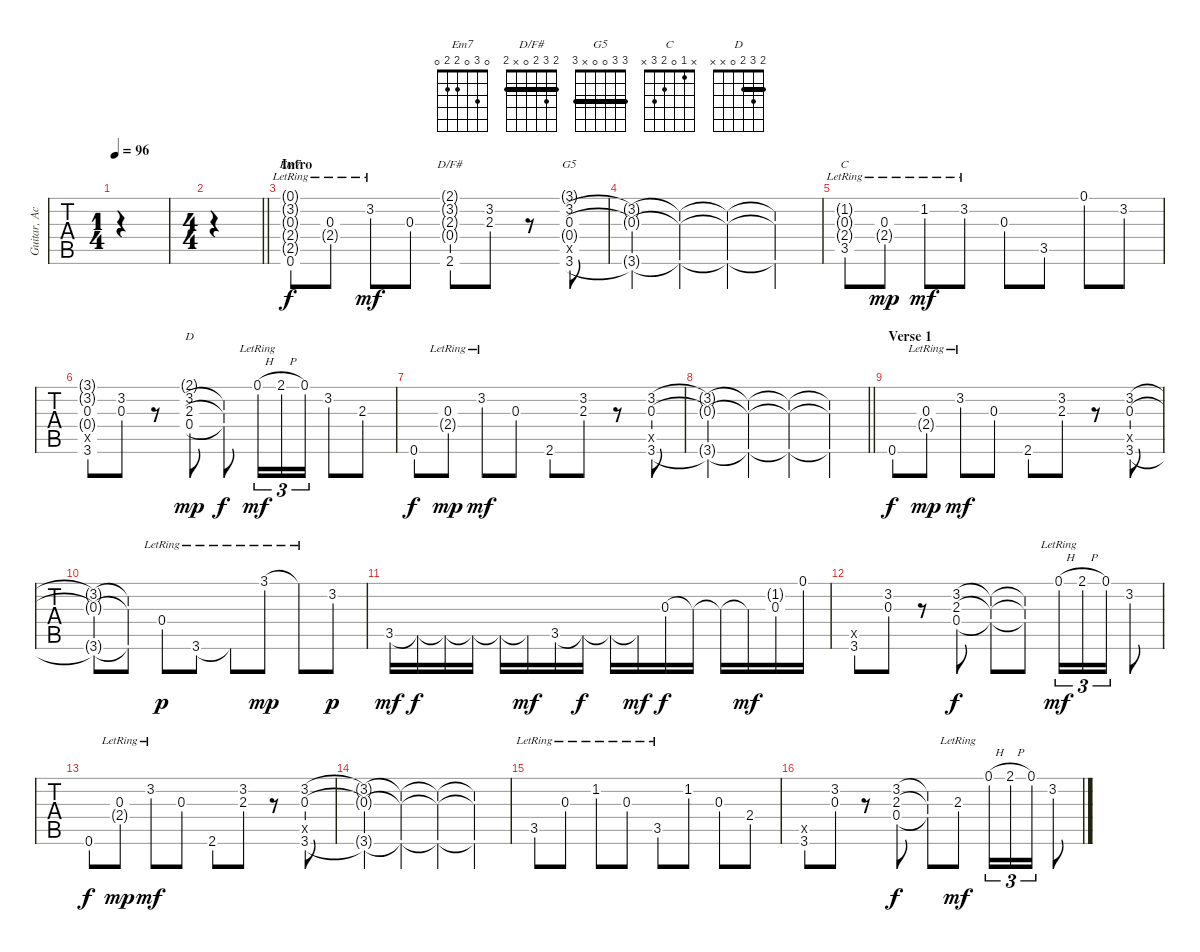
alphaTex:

\track ("Guitar, Acoustic" "Guitar, Ac") {instrument acousticguitarsteel}
\staff {tabs}
\tuning (E4 B3 G3 D3 A2 E2) {hide}
\chord ("Em7" 0 3 0 2 2 0)
\chord ("D/F#" 2 3 2 0 x 2) {barre 2}
\chord ("G5" 3 3 0 0 x 3) {barre 3}
\chord ("C" x 1 0 2 3 x)
\chord ("D" 2 3 2 0 x x) {barre 2}
\ts (1 4)
\tempo 96
\clef g2
\ks c
|
\ts (4 4)
\barLineRight lightlight
|
\section ("" "Intro")
\ks g
(0.1{g} 3.2{g} 0.3{g lr} 2.4{g} 2.5{g} 0.6).8{ch "Em7"} (0.3 2.4{g lr}).8 3.2{lr}.8{dy mf} 0.3.8 (2.1{g} 3.2{g} 2.3{g} 0.4{g} 2.6).8{ch "D/F#"} (3.2 2.3).8 r.8 (3.1{g} 3.2 0.3 0.4{g} 0.5{x} 3.6).8{ch "G5"} |
(3.2{t} 0.3{t} 3.6{t}).4 (3.2{t} 0.3{t} 3.6{t}).4 (3.2{t} 0.3{t} 3.6{t}).4 (3.2{t} 0.3{t} 3.6{t}).4 |
(1.2{g} 0.3{g} 2.4{g} 3.5{lr}).8{ch "C"} (0.3 2.4{g lr}).8{dy mp} 1.2{lr}.8{dy mf} 3.2{lr}.8 0.3.8 3.5.8 0.1.8 3.2.8 |
(3.1{g} 3.2{g} 0.3 0.4{g} 0.5{x} 3.6).8 (3.2 0.3).8 r.8 (2.1{g} 3.2 2.3 0.4).8{ch "D" dy mp} (3.2{t} 2.3{t} 0.4{t}).8{dy f} 0.1{h lr}.16{tu (3 2) dy mf} 2.1{h}.16{tu (3 2)} 0.1.16{tu (3 2)} 3.2.8 2.3.8 |
0.6.8{dy f} (0.3 2.4{g lr}).8{dy mp} 3.2{lr}.8{dy mf} 0.3.8 2.6.8 (3.2 2.3).8 r.8 (3.2 0.3 0.5{x} 3.6).8 |
\barLineRight lightlight
(3.2{t} 0.3{t} 3.6{t}).4 (3.2{t} 0.3{t} 3.6{t}).4 (3.2{t} 0.3{t} 3.6{t}).4 (3.2{t} 0.3{t} 3.6{t}).4 |
\section ("" "Verse 1")
0.6.8{dy f} (0.3 2.4{g lr}).8{dy mp} 3.2{lr}.8{dy mf} 0.3.8 2.6.8 (3.2 2.3).8 r.8 (3.2 0.3 0.5{x} 3.6).8 |
(3.2{t} 0.3{t} 3.6{t}).8 (3.2{t} 0.3{t} 3.6{t}).8 0.4{lr}.8{dy p} 3.6{lr}.8 3.6{lr t}.8 3.1{lr}.8{dy mp} 3.1{lr t}.8 3.2.8{dy p} |
3.5.16{dy mf} 3.5{t}.16{dy f} 3.5{t}.16 3.5{t}.16 3.5{t}.16 3.5{t}.16{dy mf} 3.5.16 3.5{t}.16{dy f} 3.5{t}.16 3.5{t}.16{dy mf} 0.3.16{dy f} 0.3{t}.16 0.3{t}.16 0.3{t}.16{dy mf} (1.2{g} 0.3).16 0.1.16 |
(0.5{x} 3.6).8 (3.2 0.3).8 r.8 (3.2 2.3 0.4).8{dy f} (3.2{t} 2.3{t} 0.4{t}).8 (3.2{t} 2.3{t} 0.4{t}).8 0.1{h lr}.16{tu (3 2) dy mf} 2.1{h}.16{tu (3 2)} 0.1.16{tu (3 2)} 3.2.8 |
0.6.8{dy f} (0.3 2.4{g lr}).8{dy mp} 3.2{lr}.8{dy mf} 0.3.8 2.6.8 (3.2 2.3).8 r.8 (3.2 0.3 0.5{x} 3.6).8 |
(3.2{t} 0.3{t} 3.6{t}).4 (3.2{t} 0.3{t} 3.6{t}).4 (3.2{t} 0.3{t} 3.6{t}).4 (3.2{t} 0.3{t} 3.6{t}).4 |
3.5{lr}.8 0.3{lr}.8 1.2{lr}.8 0.3{lr}.8 3.5{lr}.8 1.2.8 0.3.8 2.4.8 |
(0.5{x} 3.6).8 (3.2 0.3).8 r.8 (3.2 2.3 0.4).8{dy f} (3.2{t} 2.3{t} 0.4{t}).8 2.3{lr}.8{dy mf} 0.1{h}.16{tu (3 2)} 2.1{h}.16{tu (3 2)} 0.1.16{tu (3 2)} 3.2.8
